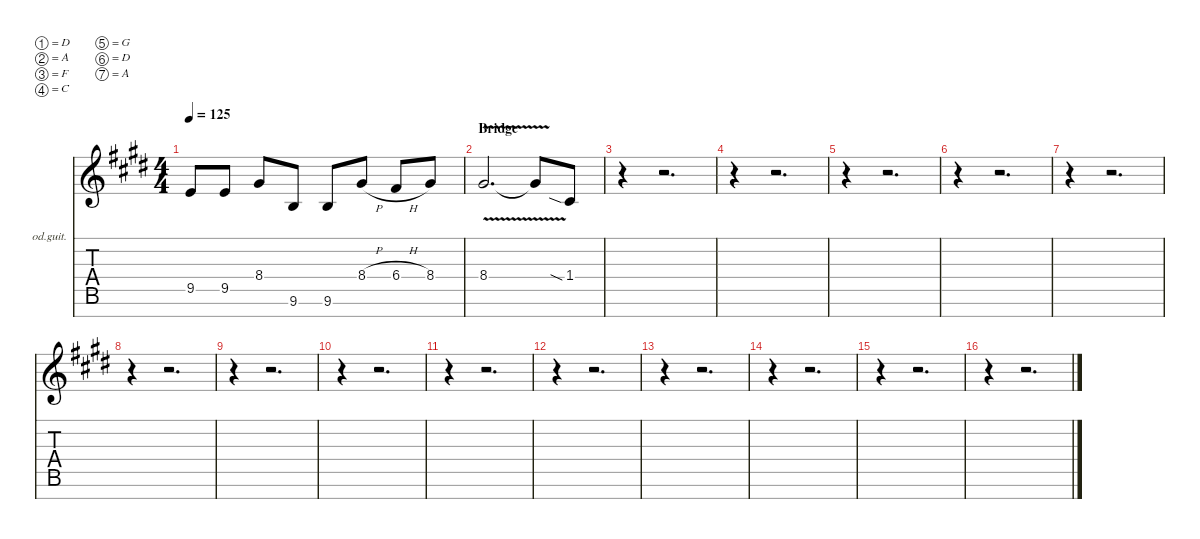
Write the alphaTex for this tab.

\defaultSystemsLayout 4
\hideDynamics
\bracketExtendMode nobrackets
\firstSystemTrackNameOrientation horizontal
\otherSystemsTrackNameOrientation horizontal
\track ("lead" "od.guit.") {instrument overdrivenguitar}
\staff {score tabs}
\tuning (D4 A3 F3 C3 G2 D2 A1)
\ts (4 4)
\scale
1.22298
\tempo 125
\accidentals auto
\clef g2
\ottava regular
\simile none
\ks c#minor
9.5{t acc forcenatural}.8{dy mf beam Up} 9.5{acc forcenatural}.8{beam Up} 8.4{acc #}.8{beam Up} 9.6{acc forcenatural}.8{beam Up} 9.6{acc forcenatural}.8{beam Up} 8.4{h acc #}.8{beam Up} 6.4{h acc #}.8{beam Up} 8.4{acc #}.8{beam Up} |
\section ("" "Bridge")
\scale
0.925674 8.4{v acc #}.2{d beam Up} 8.4{v t acc #}.8{beam Up} 1.4{sia acc #}.8{beam Up} |
\scale
0.925674 r.4{beam Down} r.2{d beam Down} |
\scale
0.925674 r.4{beam Down} r.2{d beam Down} |
\scale
1.20972 r.4{beam Down} r.2{d beam Down} |
\scale
0.930095 r.4{beam Down} r.2{d beam Down} |
\scale
0.930095 r.4{beam Down} r.2{d beam Down} |
\scale
0.930095 r.4{beam Down} r.2{d beam Down} |
\scale
1.20972 r.4{beam Down} r.2{d beam Down} |
\scale
0.930095 r.4{beam Down} r.2{d beam Down} |
\scale
0.930095 r.4{beam Down} r.2{d beam Down} |
\scale
0.930095 r.4{beam Down} r.2{d beam Down} |
\scale
1.20972 r.4{beam Down} r.2{d beam Down} |
\scale
0.930095 r.4{beam Down} r.2{d beam Down} |
\scale
0.930095 r.4{beam Down} r.2{d beam Down} |
\scale
0.930095 r.4{beam Down} r.2{d beam Down}
